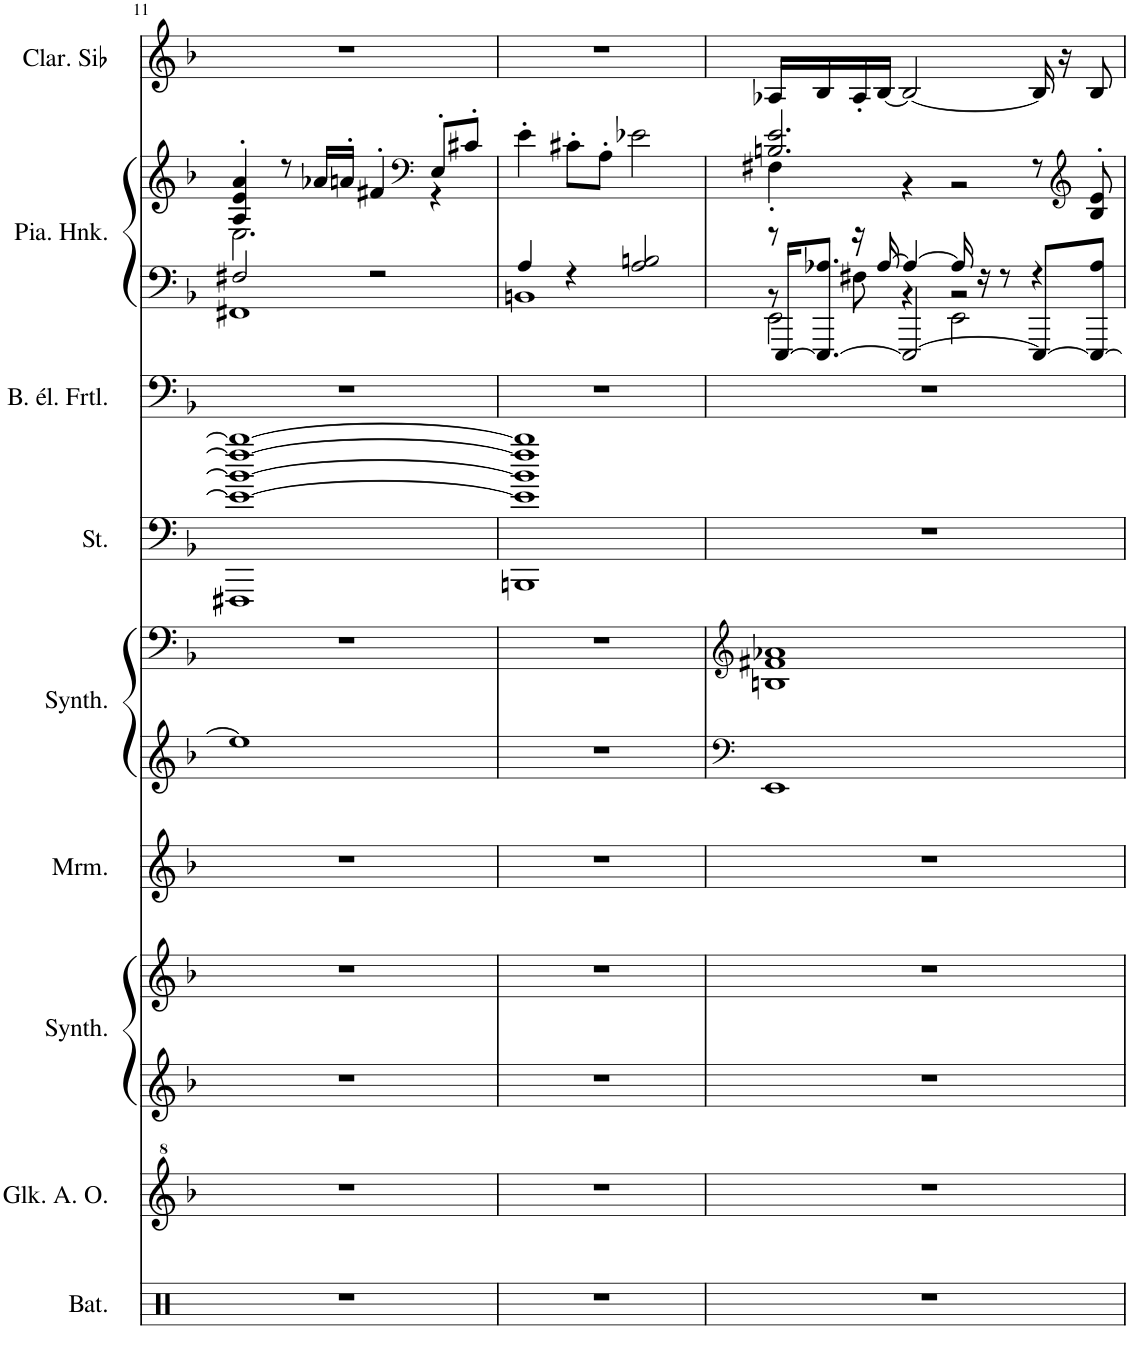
**kern	**kern	**kern	**kern	**kern	**kern	**kern	**kern	**kern	**kern	**kern	**kern
*part9	*part8	*part7	*part7	*part6	*part5	*part5	*part4	*part3	*part2	*part2	*part1
*staff12	*staff11	*staff10	*staff9	*staff8	*staff7	*staff6	*staff5	*staff4	*staff3	*staff2	*staff1
*I"Batterie	*I"Glockenspiel Alto Orff	*I"Synthétiseur de cuivres	*	*I"Marimba (double portée)	*I"Synthétiseur Pad	*	*I"Cordes	*I"Basse électrique fretless	*I"Piano Honky Tonk, We Are Th	*	*I"Clarinette en Sib
*I'Bat.	*I'Glk. A. O.	*I'Synth.	*	*I'Mrm.	*I'Synth.	*	*	*I'B. él. Frtl.	*I'Pia. Hnk.	*	*I'Clar. Sib
!!LO:PB:g=z
*clefX	*clefG^2	*clefG2	*clefG2	*clefG2	*clefG2	*clefF4	*clefF4	*clefF4	*clefF4	*clefG2	*clefG2
*	*	*	*	*	*	*	*	*Trd7c12	*	*	*Trd1c2
*k[]	*k[b-]	*k[b-]	*k[b-]	*k[b-]	*k[b-]	*k[b-]	*k[b-]	*k[b-]	*k[b-]	*k[b-]	*k[b-]
*M4/4	*M4/4	*M4/4	*M4/4	*M4/4	*M4/4	*M4/4	*M4/4	*M4/4	*M4/4	*M4/4	*M4/4
=11	=11	=11	=11	=11	=11	=11	=11	=11	=11	=11	=11
*	*	*	*	*	*	*	*^	*	*^	*^	*
1r	1r	1r	1r	1r	1ee]	1r	1e_ 1b_ 1ff#_ 1bb_	1FFF#X	1r	2F#X/	1FF#X	4A/' 4e/' 4a/'	2.E\	1r
.	.	.	.	.	.	.	.	.	.	.	.	8r	.	.
.	.	.	.	.	.	.	.	.	.	.	.	16a-X/LL	.	.
.	.	.	.	.	.	.	.	.	.	.	.	16an'/JJ	.	.
.	.	.	.	.	.	.	.	.	.	2r	.	4f#X'/	.	.
*	*	*	*	*	*	*	*	*	*	*	*	*clefF4	*	*
.	.	.	.	.	.	.	.	.	.	.	.	8E'/L	4r	.
.	.	.	.	.	.	.	.	.	.	.	.	8c#X'/J	.	.
*	*	*	*	*	*	*	*	*	*	*	*	*v	*v	*
=12	=12	=12	=12	=12	=12	=12	=12	=12	=12	=12	=12	=12	=12
1r	1r	1r	1r	1r	1r	1r	1e] 1b] 1ff#] 1bb]	1BBBn	1r	4A/	1BBn	4e'\	1r
.	.	.	.	.	.	.	.	.	.	4r	.	8c#X'\L	.
.	.	.	.	.	.	.	.	.	.	.	.	8A'\J	.
.	.	.	.	.	.	.	.	.	.	2A/ 2Bn/	.	2e-X\	.
*	*	*	*	*	*	*	*v	*v	*	*v	*v	*	*
=13	=13	=13	=13	=13	=13	=13	=13	=13	=13	=13	=13
*	*	*	*	*	*clefF4	*clefG2	*	*	*	*	*
*	*	*	*	*	*	*	*	*	*^	*^	*
*	*	*	*	*	*	*	*	*	*	*^	*	*	*
*	*	*	*	*	*	*	*	*	*	*	*^	*	*	*
1r	1r	1r	1r	1r	1EE	1Bn 1f#X 1a-X	1r	1r	8r	8r	[16EEE/KL	2EE\	2.Bn/ 2.e/	4F#X'\	16A-X/LL
.	.	.	.	.	.	.	.	.	.	.	8.EEE/_ 8.A-X/J	.	.	.	16B-/
.	.	.	.	.	.	.	.	.	16r	8F#X\	.	.	.	.	16A-'/
.	.	.	.	.	.	.	.	.	[16A-/	.	.	.	.	.	[16B-/JJ
.	.	.	.	.	.	.	.	.	4A-/_	4r	2EEE/_	.	.	4r	2B-/_
.	.	.	.	.	.	.	.	.	16A-/]	2r	.	2EE\	.	2r	.
.	.	.	.	.	.	.	.	.	16r	.	.	.	.	.	.
.	.	.	.	.	.	.	.	.	8r	.	.	.	.	.	.
.	.	.	.	.	.	.	.	.	4r	.	8EEE/L_	.	8r	.	16B-/]
.	.	.	.	.	.	.	.	.	.	.	.	.	.	.	16r
*	*	*	*	*	*	*	*	*	*	*	*	*	*clefG2	*	*
.	.	.	.	.	.	.	.	.	.	.	8EEE/_ 8A-/J	.	8B/' 8e/'	.	8B-/
*	*	*	*	*	*	*	*	*	*v	*v	*v	*v	*	*	*
*	*	*	*	*	*	*	*	*	*	*v	*v	*
=	=	=	=	=	=	=	=	=	=	=	=
*-	*-	*-	*-	*-	*-	*-	*-	*-	*-	*-	*-
